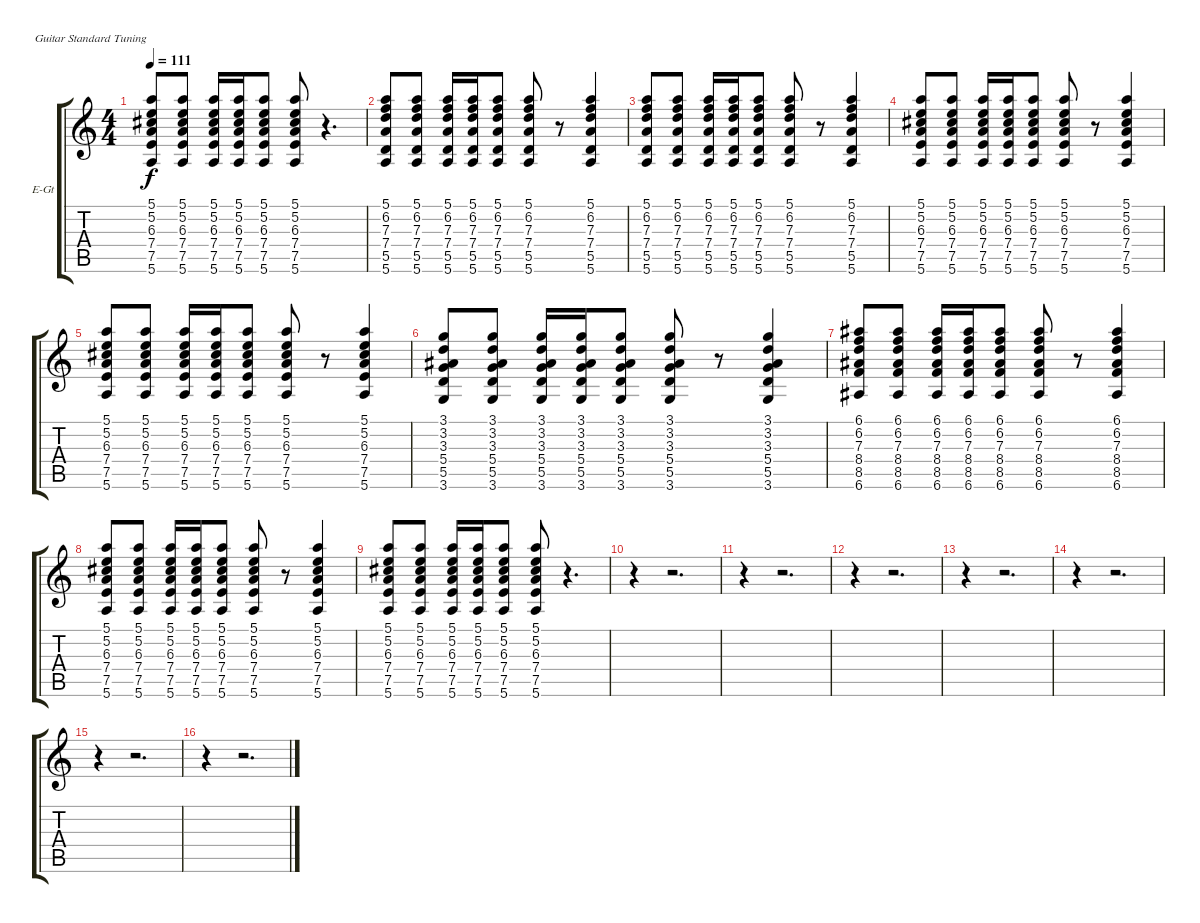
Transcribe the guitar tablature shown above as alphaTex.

\bracketExtendMode groupsimilarinstruments
\firstSystemTrackNameOrientation horizontal
\otherSystemsTrackNameOrientation horizontal
\track ("Matt - Overdriven Guitar 2 (Theme)" "E-Gt") {instrument overdrivenguitar}
\staff {score tabs}
\tuning (E4 B3 G3 D3 A2 E2)
\ts (4 4)
\tempo 111
\clef g2
\ks c
(5.1 5.2 6.3 7.4 7.5 5.6).8{dy f} (5.1 5.2 6.3 7.4 7.5 5.6).8 (5.1 5.2 6.3 7.4 7.5 5.6).16 (5.1 5.2 6.3 7.4 7.5 5.6).16 (5.1 5.2 6.3 7.4 7.5 5.6).8 (5.1 5.2 6.3 7.4 7.5 5.6).8 r.4{d} |
(5.1 6.2 7.3 7.4 5.5 5.6).8 (5.1 6.2 7.3 7.4 5.5 5.6).8 (5.1 6.2 7.3 7.4 5.5 5.6).16 (5.1 6.2 7.3 7.4 5.5 5.6).16 (5.1 6.2 7.3 7.4 5.5 5.6).8 (5.1 6.2 7.3 7.4 5.5 5.6).8 r.8 (5.1 6.2 7.3 7.4 5.5 5.6).4 |
(5.1 6.2 7.3 7.4 5.5 5.6).8 (5.1 6.2 7.3 7.4 5.5 5.6).8 (5.1 6.2 7.3 7.4 5.5 5.6).16 (5.1 6.2 7.3 7.4 5.5 5.6).16 (5.1 6.2 7.3 7.4 5.5 5.6).8 (5.1 6.2 7.3 7.4 5.5 5.6).8 r.8 (5.1 6.2 7.3 7.4 5.5 5.6).4 |
(5.1 5.2 6.3 7.4 7.5 5.6).8 (5.1 5.2 6.3 7.4 7.5 5.6).8 (5.1 5.2 6.3 7.4 7.5 5.6).16 (5.1 5.2 6.3 7.4 7.5 5.6).16 (5.1 5.2 6.3 7.4 7.5 5.6).8 (5.1 5.2 6.3 7.4 7.5 5.6).8 r.8 (5.1 5.2 6.3 7.4 7.5 5.6).4 |
(5.1 5.2 6.3 7.4 7.5 5.6).8 (5.1 5.2 6.3 7.4 7.5 5.6).8 (5.1 5.2 6.3 7.4 7.5 5.6).16 (5.1 5.2 6.3 7.4 7.5 5.6).16 (5.1 5.2 6.3 7.4 7.5 5.6).8 (5.1 5.2 6.3 7.4 7.5 5.6).8 r.8 (5.1 5.2 6.3 7.4 7.5 5.6).4 |
(3.1 3.2 3.3 5.4 5.5 3.6).8 (3.1 3.2 3.3 5.4 5.5 3.6).8 (3.1 3.2 3.3 5.4 5.5 3.6).16 (3.1 3.2 3.3 5.4 5.5 3.6).16 (3.1 3.2 3.3 5.4 5.5 3.6).8 (3.1 3.2 3.3 5.4 5.5 3.6).8 r.8 (3.1 3.2 3.3 5.4 5.5 3.6).4 |
(6.1 6.2 7.3 8.4 8.5 6.6).8 (6.1 6.2 7.3 8.4 8.5 6.6).8 (6.1 6.2 7.3 8.4 8.5 6.6).16 (6.1 6.2 7.3 8.4 8.5 6.6).16 (6.1 6.2 7.3 8.4 8.5 6.6).8 (6.1 6.2 7.3 8.4 8.5 6.6).8 r.8 (6.1 6.2 7.3 8.4 8.5 6.6).4 |
(5.1 5.2 6.3 7.4 7.5 5.6).8 (5.1 5.2 6.3 7.4 7.5 5.6).8 (5.1 5.2 6.3 7.4 7.5 5.6).16 (5.1 5.2 6.3 7.4 7.5 5.6).16 (5.1 5.2 6.3 7.4 7.5 5.6).8 (5.1 5.2 6.3 7.4 7.5 5.6).8 r.8 (5.1 5.2 6.3 7.4 7.5 5.6).4 |
(5.1 5.2 6.3 7.4 7.5 5.6).8 (5.1 5.2 6.3 7.4 7.5 5.6).8 (5.1 5.2 6.3 7.4 7.5 5.6).16 (5.1 5.2 6.3 7.4 7.5 5.6).16 (5.1 5.2 6.3 7.4 7.5 5.6).8 (5.1 5.2 6.3 7.4 7.5 5.6).8 r.4{d} |
r.4 r.2{d} |
r.4 r.2{d} |
r.4 r.2{d} |
r.4 r.2{d} |
r.4 r.2{d} |
r.4 r.2{d} |
r.4 r.2{d}
